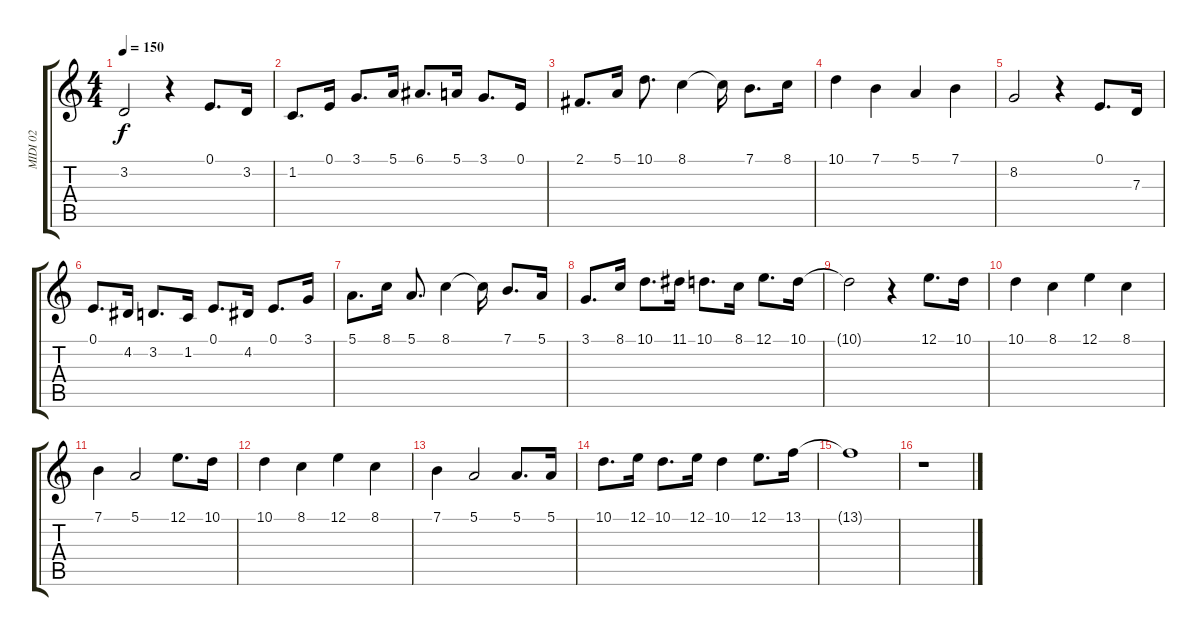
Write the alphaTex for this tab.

\track ("MIDI 02" "MIDI 02") {instrument trumpet}
\staff {score tabs}
\tuning (E4 B3 G3 D3 A2 E2) {hide}
\ts (4 4)
\tempo 150
\clef g2
\ks c
3.2{t}.2{dy f} r.4 0.1.8{d} 3.2.16 |
1.2.8{d} 0.1.16 3.1.8{d} 5.1.16 6.1.8{d} 5.1.16 3.1.8{d} 0.1.16 |
2.1.8{d} 5.1.16 10.1.8{d} 8.1.4 8.1{t}.16 7.1.8{d} 8.1.16 |
10.1.4 7.1.4 5.1.4 7.1.4 |
8.2.2 r.4 0.1.8{d} 7.3.16 |
0.1.8{d} 4.2.16 3.2.8{d} 1.2.16 0.1.8{d} 4.2.16 0.1.8{d} 3.1.16 |
5.1.8{d} 8.1.16 5.1.8{d} 8.1.4 8.1{t}.16 7.1.8{d} 5.1.16 |
3.1.8{d} 8.1.16 10.1.8{d} 11.1.16 10.1.8{d} 8.1.16 12.1.8{d} 10.1.16 |
10.1{t}.2 r.4 12.1.8{d} 10.1.16 |
10.1.4 8.1.4 12.1.4 8.1.4 |
7.1.4 5.1.2 12.1.8{d} 10.1.16 |
10.1.4 8.1.4 12.1.4 8.1.4 |
7.1.4 5.1.2 5.1.8{d} 5.1.16 |
10.1.8{d} 12.1.16 10.1.8{d} 12.1.16 10.1.4 12.1.8{d} 13.1.16 |
13.1{t}.1 |
r.1
